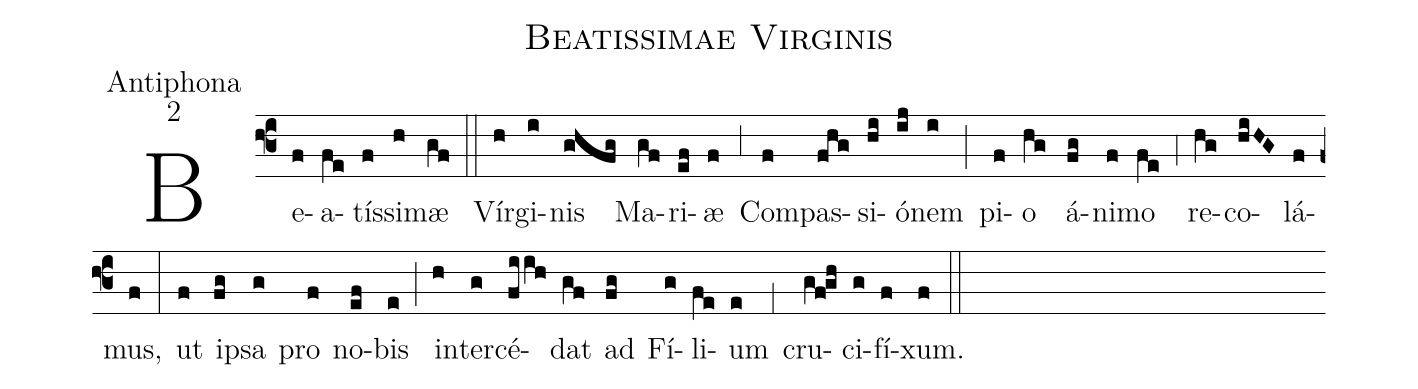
name:Beatissimae Virginis;
office-part:Antiphona;
mode:2;
%%
(f3) Be(f)a(fe)tís(f)si(h)mæ(gf) (::)
Vír(h)gi(i)nis(ghfg) Ma(gf)ri(ef)æ(f) (,3) Com(f)pas(fhg)si(hi)ó(ij)nem(i) (;) pi(f)o(hg) á(fg)ni(f)mo(fe) (,4) re(hg)co(hiHG)lá(f)mus,(f) (:)
ut(f) i(fg)psa(g) pro(f) no(ef)bis(e) (;) in(h)ter(g)cé(fiih)dat(gf) ad(fg) Fí(g)li(fe)um(e) (,1) cru(gf!gh)ci(g)fí(f)xum.(f) (::)
